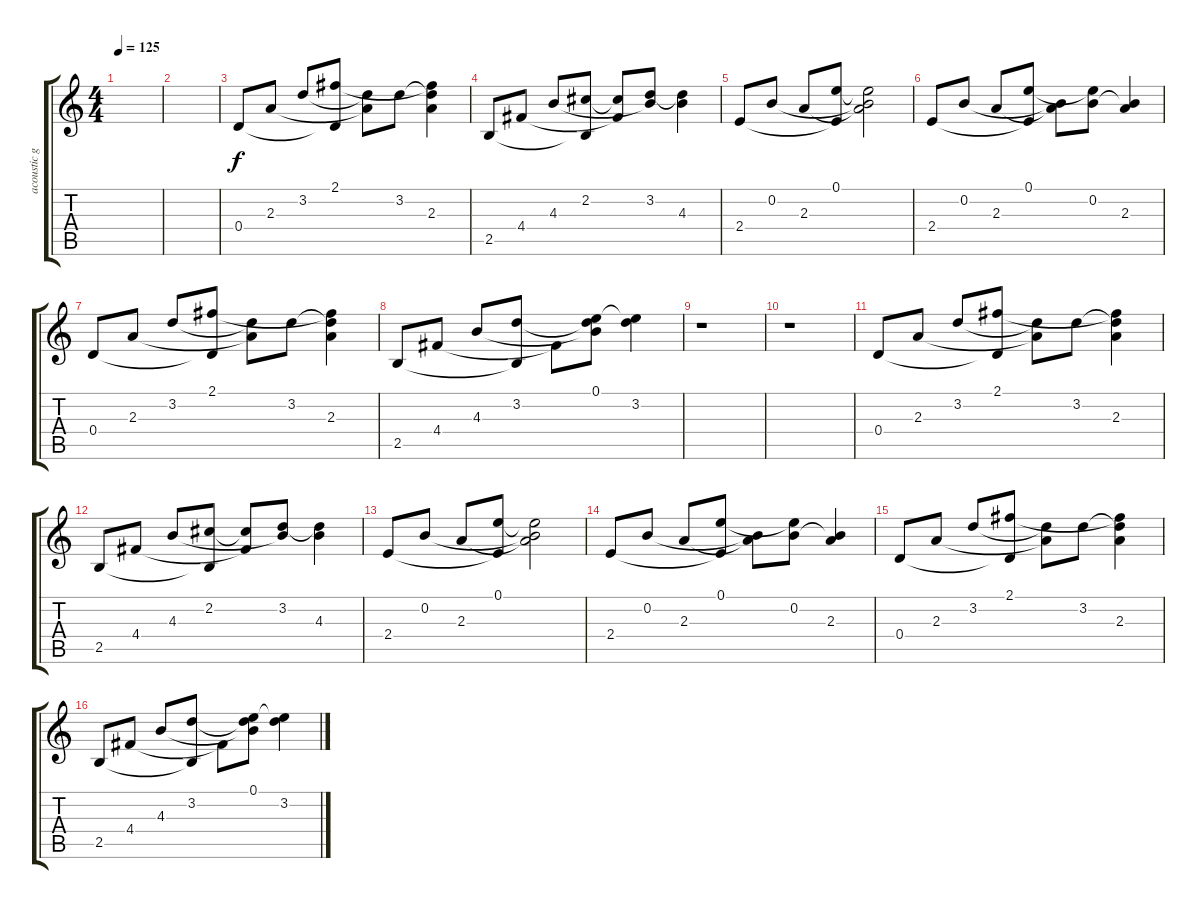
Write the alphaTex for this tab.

\track ("acoustic guitar" "acoustic g") {instrument electricguitarjazz}
\staff {score tabs}
\tuning (E4 B3 G3 D3 A2 E2) {hide}
\ts (4 4)
\tempo 125
\clef g2
\ks c
|
|
0.4.8 2.3.8 3.2.8 (2.1 0.4{t}).8 (3.2{t} 2.3{t}).8 3.2.8 (2.1{t} 3.2{t} 2.3).4 |
2.5.8 4.4.8 4.3.8 (2.2 2.5{t}).8 (2.2{t} 4.4{t}).8 (3.2 4.3{t}).8 (3.2{t} 4.3).4 |
2.4.8 0.2.8 2.3.8 (0.1 2.4{t}).8 (0.1{t} 0.2{t} 2.3{t}).2 |
2.4.8 0.2.8 2.3.8 (0.1 2.4{t}).8 (0.2{t} 2.3{t}).8 (0.1{t} 0.2).8 (0.2{t} 2.3).4 |
0.4.8 2.3.8 3.2.8 (2.1 0.4{t}).8 (3.2{t} 2.3{t}).8 3.2.8 (2.1{t} 3.2{t} 2.3).4 |
2.5.8 4.4.8 4.3.8 (3.2 2.5{t}).8 4.4{t}.8 (0.1 3.2{t} 4.3{t}).8 (0.1{t} 3.2).4 |
r.1 |
r.1 |
0.4.8 2.3.8 3.2.8 (2.1 0.4{t}).8 (3.2{t} 2.3{t}).8 3.2.8 (2.1{t} 3.2{t} 2.3).4 |
2.5.8 4.4.8 4.3.8 (2.2 2.5{t}).8 (2.2{t} 4.4{t}).8 (3.2 4.3{t}).8 (3.2{t} 4.3).4 |
2.4.8 0.2.8 2.3.8 (0.1 2.4{t}).8 (0.1{t} 0.2{t} 2.3{t}).2 |
2.4.8 0.2.8 2.3.8 (0.1 2.4{t}).8 (0.2{t} 2.3{t}).8 (0.1{t} 0.2).8 (0.2{t} 2.3).4 |
0.4.8 2.3.8 3.2.8 (2.1 0.4{t}).8 (3.2{t} 2.3{t}).8 3.2.8 (2.1{t} 3.2{t} 2.3).4 |
2.5.8 4.4.8 4.3.8 (3.2 2.5{t}).8 4.4{t}.8 (0.1 3.2{t} 4.3{t}).8 (0.1{t} 3.2).4
